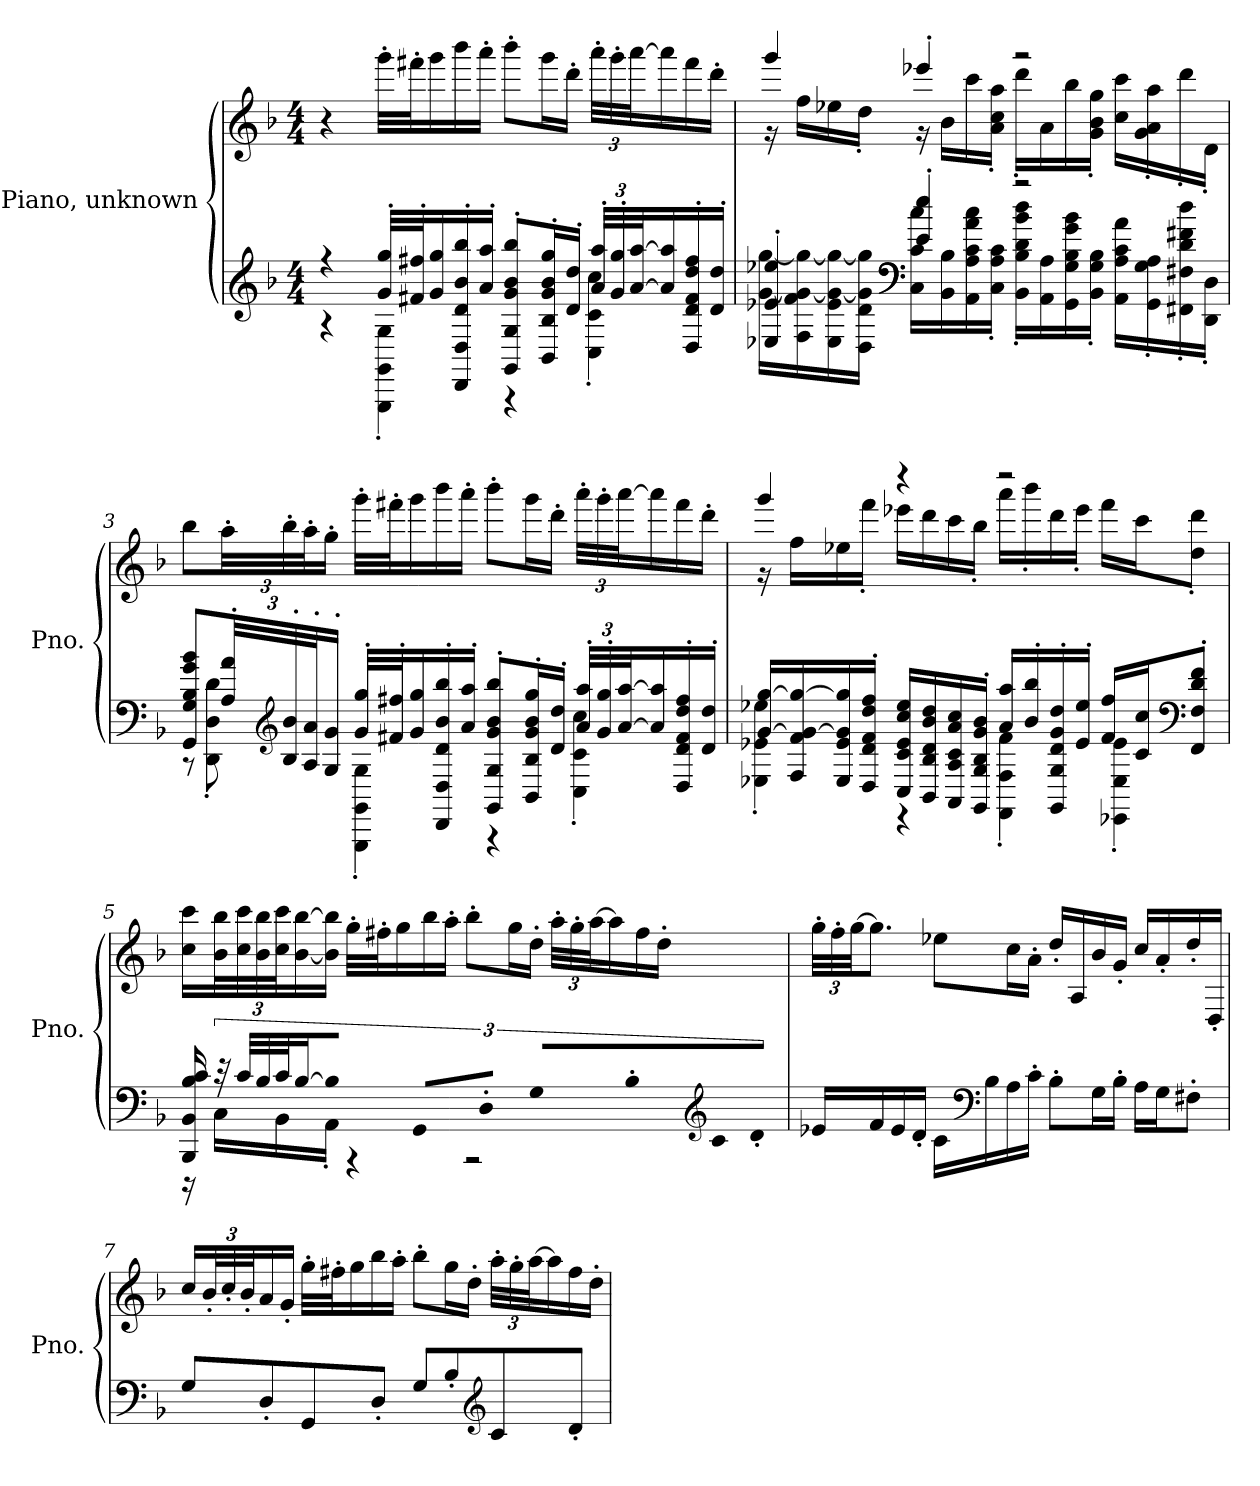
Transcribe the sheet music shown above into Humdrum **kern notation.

**kern	**kern
*part1	*part1
*staff2	*staff1
*I"Piano, unknown	*
*I'Pno.	*
*clefG2	*clefG2
*k[b-]	*k[b-]
*M4/4	*M4/4
*MM120	*MM120
=1	=1
*^	*
4r	4r	4r
32g/' 32gg/'LLL	4GGG\' 4GG\' 4G\'	32ggg'\LLL
32f#X/' 32ff#X/'J	.	32fff#X'\J
16g/ 16gg/	.	16ggg\
16DD/' 16D/' 16d/' 16b-/' 16bb-/'	.	16bbb-\
16a/' 16aa/'JJ	.	16aaa'\JJ
8GG/' 8G/' 8g/' 8b-/' 8bb-/'L	4r	8bbb-'\L
16BB-/' 16B-/' 16g/' 16b-/' 16gg/'L	.	16ggg\L
16d/' 16dd/'JJ	.	16ddd'\JJ
*Xbrackettup	*	*Xbrackettup
48a/' 48aa/'LLL	4C\' 4c\' 4cc\'	48aaa'\LLL
48g/' 48gg/'	.	48ggg'\
[48a/ [48aa/J	.	[48aaa\J
16a/] 16aa/]	.	16aaa\]
16D/' 16d/' 16f#/' 16dd/' 16ff#/'	.	16fff#\
16d/' 16dd/'JJ	.	16ddd'\JJ
=2	=2	=2
*	*	*^
4E-X/' 4e-X/' 4ee-X/'	[16g\ [16gg\LL	4ggg/	16r
.	16F\ 16f\ 16g\_ 16gg\_	.	16ff\LL
.	16E-\ 16e-\ 16g\_ 16gg\_	.	16ee-X\
.	16D\ 16d\ 16g\] 16gg\]JJ	.	16dd'\JJ
*clefF4	*	*	*
4e-/' 4ee-/'	16C\ 16c\ 16cc\LL	4eee-X'/	16r
.	16BB-\ 16B-\	.	16b-\LL
.	16AA\ 16A\ 16c\ 16a\ 16cc\	.	16ccc\
.	16C\' 16A\' 16c\'JJ	.	16a\' 16cc\' 16aa\'JJ
2r	16BB-\' 16B-\' 16d\' 16b-\' 16dd\'LL	2r	16ddd'\LL
.	16AA\ 16A\	.	16a\
.	16GG\ 16G\ 16B-\ 16g\ 16b-\	.	16bb-\
.	16BB-\' 16G\' 16B-\'JJ	.	16g\' 16b-\' 16gg\'JJ
.	16AA\ 16A\ 16c\ 16a\LL	.	16cc\ 16ccc\LL
.	16GG\' 16G\' 16A\'	.	16g\' 16a\' 16aa\'
.	16FF#X\' 16F#X\' 16d\' 16f#X\' 16dd\'	.	16ddd'\
.	16DD\' 16D\'JJ	.	16d'\JJ
*	*	*v	*v
!!LO:LB:g=z
=3	=3	=3
8GG/ 8G/ 8B-/ 8g/ 8b-/L	8r	8bb-\L
48A/' 48a/'LL	8DD\' 8D\' 8d\'	48aa'\LL
*clefG2	*	*
48B-/' 48b-/'	.	48bb-'\
48A/' 48a/'J	.	48aa'\J
16G/' 16g/'JJ	.	16gg'\JJ
32g/' 32gg/'LLL	4GGG\' 4GG\' 4G\'	32ggg'\LLL
32f#X/' 32ff#X/'J	.	32fff#X'\J
16g/ 16gg/	.	16ggg\
16DD/' 16D/' 16d/' 16b-/' 16bb-/'	.	16bbb-\
16a/' 16aa/'JJ	.	16aaa'\JJ
8GG/' 8G/' 8g/' 8b-/' 8bb-/'L	4r	8bbb-'\L
16BB-/' 16B-/' 16g/' 16b-/' 16gg/'L	.	16ggg\L
16d/' 16dd/'JJ	.	16ddd'\JJ
48a/' 48aa/'LLL	4C\' 4c\' 4cc\'	48aaa'\LLL
48g/' 48gg/'	.	48ggg'\
[48a/ [48aa/J	.	[48aaa\J
16a/] 16aa/]	.	16aaa\]
16D/' 16d/' 16f#/' 16dd/' 16ff#/'	.	16fff#\
16d/' 16dd/'JJ	.	16ddd'\JJ
!!LO:LB:g=z
=4	=4	=4
*	*	*^
[16g/ [16gg/LL	4E-X\' 4e-X\' 4ee-X\'	4ggg/	16r
16F/ 16f/ 16g/_ 16gg/_	.	.	16ff\LL
16E-/ 16e-/ 16g/] 16gg/]	.	.	16ee-X\
16D/' 16d/' 16f/' 16dd/' 16ff/'JJ	.	.	16fff'\JJ
16C/ 16c/ 16e-/ 16cc/ 16ee-/LL	4r	4r	16eee-X\LL
16BB-/ 16B-/ 16d/ 16b-/ 16dd/	.	.	16ddd\
16AA/ 16A/ 16c/ 16a/ 16cc/	.	.	16ccc\
16GG/' 16G/' 16B-/' 16g/' 16b-/'JJ	.	.	16bb-'\JJ
16a/ 16aa/LL	4FF\' 4F\' 4f\'	2r	16aaa\LL
16b-/' 16bb-/'	.	.	16bbb-'\
16GG/' 16G/' 16d/' 16g/' 16dd/'	.	.	16ddd\
16e-/' 16ee-/'JJ	.	.	16eee-'\JJ
16f/ 16ff/LL	4EE-X\' 4E-\' 4e-\'	.	16fff\LL
16c/ 16cc/J	.	.	16ccc\J
*clefF4	*	*	*
8FF/' 8F/' 8d/' 8f/'J	.	.	8dd\' 8ddd\'J
*	*	*v	*v
!!LO:LB:g=z
=5	=5	=5
16BBB-/ 16BB-/ 16B-/ 16c/	16r	16cc\ 16ccc\LL
*brackettup	*	*
48r	16C\LL	48b-\ 48bb-\L
48c/LLL	.	48cc\ 48ccc\
48B-/	.	48b-\ 48bb-\
*Xbrackettup	*	*
48c/J	16BB-\	48cc\ 48ccc\J
[24B-/	.	[24b-\ [24bb-\
16B-/JJ]	16AA'\JJ	16b-\] 16bb-\]JJ
8GG/L	4r	32gg'\LLL
.	.	32ff#X'\J
.	.	16gg\
8D'/J	.	16bb-\
.	.	16aa'\JJ
8G/L	2r	8bb-'\L
8B-'/	.	16gg\L
.	.	16dd'\JJ
*clefG2	*	*
8c/	.	48aa'\LLL
.	.	48gg'\
.	.	[48aa\J
.	.	16aa\]
8d'/J	.	16ff#\
.	.	16dd'\JJ
*v	*v	*
=6	=6
16e-X/LL	48gg'\LLL
.	48ff'\
.	[48gg\JJ
16f/	8.gg\J]
16e-/	.
16d'/JJ	.
16c\LL	8ee-X\L
*clefF4	*
16B-\	.
16A\	16cc\L
16c'\JJ	16a'\JJ
8B-'\L	16dd'/LL
.	16A/
16G\L	16b-/
16B-'\JJ	16g'/JJ
16A\LL	16cc/LL
16G\J	16a'/
8F#X'\J	16dd'/
.	16D'/JJ
!!LO:LB:g=z
=7	=7
8G/L	16cc/LL
.	48b-'/L
.	48cc'/
.	48b-'/J
8D'/	16a/
.	16g'/JJ
8GG/	32gg'\LLL
.	32ff#X'\J
.	16gg\
8D'/J	16bb-\
.	16aa'\JJ
8G/L	8bb-'\L
8B-'/	16gg\L
.	16dd'\JJ
*clefG2	*
8c/	48aa'\LLL
.	48gg'\
.	[48aa\J
.	16aa\]
8d'/J	16ff#\
.	16dd'\JJ
=	=
*-	*-
